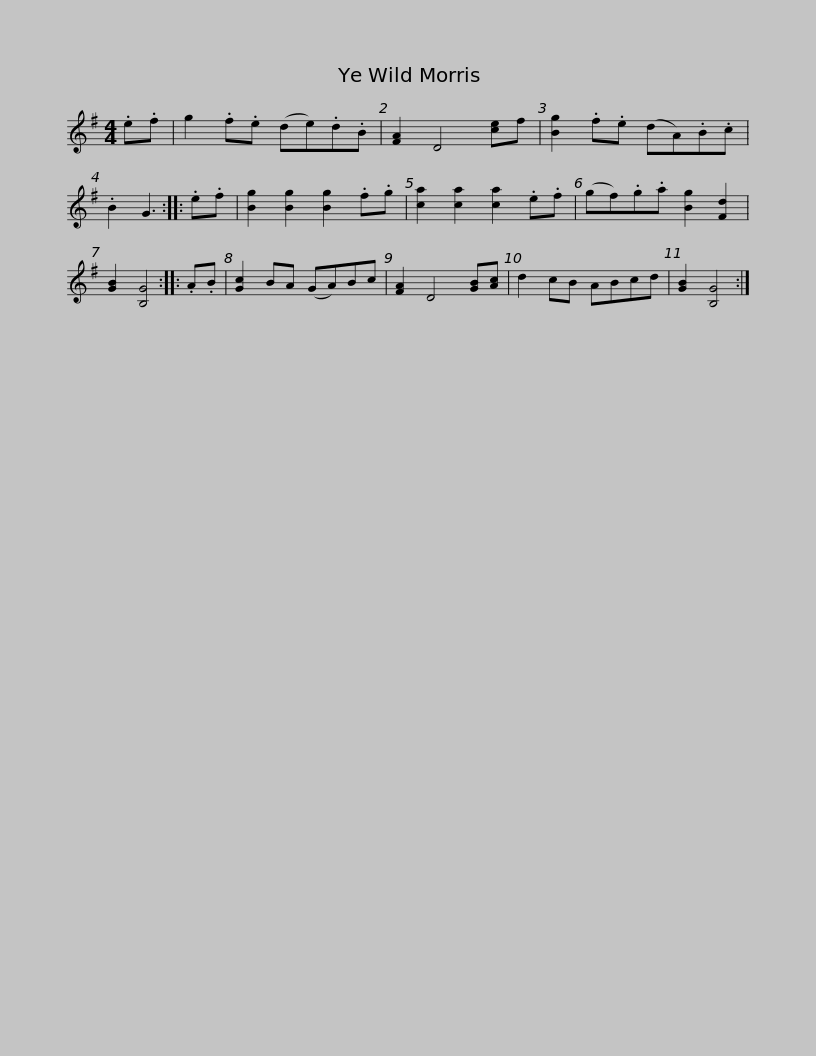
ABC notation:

X:1
L:1/8
M:4/4
I:linebreak $
K:G
V:1 treble
V:1
 .e.f | g2 .f.e (de).d.B | [FA]2 D4 [ce]f | [Bg]2 .f.e (dA).B.c | .B2 G3 :: %5
 .e.f | [Bg]2 [Bg]2 [Bg]2 .f.g | [ca]2 [ca]2 [ca]2 .e.f |$ (gf).g.a [Bg]2 [Fd]2 | [GB]2 [B,G]4 :: %10
 .A.B | [Gc]2 BA (GA)Bc | [FA]2 D4 [GB][Ac] | d2 cB ABcd | [GB]2 [B,G]4 :| %15
